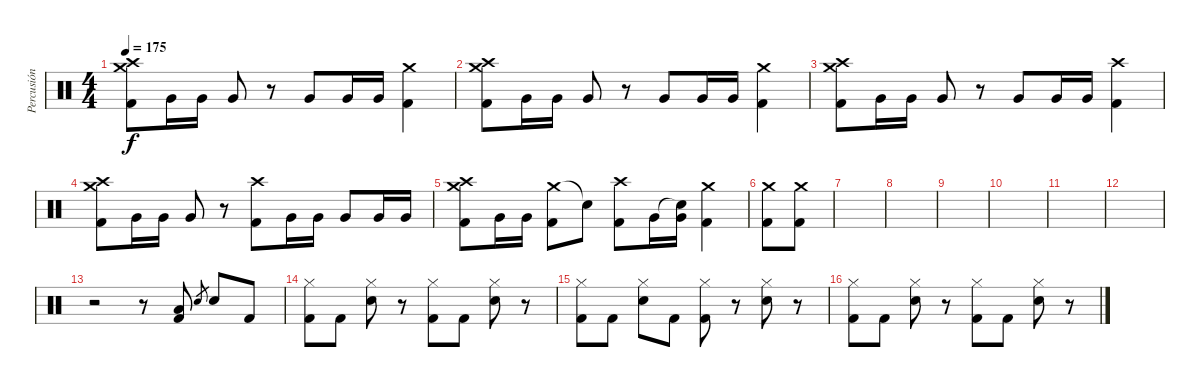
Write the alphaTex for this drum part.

\track ("Percusión" "Percusión") {instrument percussion}
\staff {score}
\articulation defaults
\ts (4 4)
\tempo 175
\clef neutral
\ks c
("Crash high (hit)" "Crash medium (hit)" "Kick (hit) 2").8{dy f} "Very Low Tom (hit)".16 "Very Low Tom (hit)".16 "Very Low Tom (hit)".8 r.8 "Very Low Tom (hit)".8 "Very Low Tom (hit)".16 "Very Low Tom (hit)".16 ("Crash medium (hit)" "Kick (hit) 2").4 |
("Crash high (hit)" "Crash medium (hit)" "Kick (hit) 2").8 "Very Low Tom (hit)".16 "Very Low Tom (hit)".16 "Very Low Tom (hit)".8 r.8 "Very Low Tom (hit)".8 "Very Low Tom (hit)".16 "Very Low Tom (hit)".16 ("Crash medium (hit)" "Kick (hit) 2").4 |
("Crash high (hit)" "Crash medium (hit)" "Kick (hit) 2").8 "Very Low Tom (hit)".16 "Very Low Tom (hit)".16 "Very Low Tom (hit)".8 r.8 "Very Low Tom (hit)".8 "Very Low Tom (hit)".16 "Very Low Tom (hit)".16 ("Crash high (hit)" "Kick (hit) 2").4 |
("Crash high (hit)" "Crash medium (hit)" "Kick (hit) 2").8 "Very Low Tom (hit)".16 "Very Low Tom (hit)".16 "Very Low Tom (hit)".8 r.8 ("Crash high (hit)" "Kick (hit) 2").8 "Very Low Tom (hit)".16 "Very Low Tom (hit)".16 "Very Low Tom (hit)".8 "Very Low Tom (hit)".16 "Very Low Tom (hit)".16 |
("Crash high (hit)" "Crash medium (hit)" "Kick (hit) 2").8 "Very Low Tom (hit)".16 "Very Low Tom (hit)".16 ("Crash medium (hit)" "Kick (hit) 2").8 "Snare (hit)"{t}.8 ("Crash high (hit)" "Kick (hit) 2").8 "Very Low Tom (hit)".16 ("Snare (hit)"{t} "Very Low Tom (hit)").16 ("Crash medium (hit)" "Kick (hit) 2").4 |
("Crash medium (hit)" "Kick (hit) 2").8 ("Crash medium (hit)" "Kick (hit) 2").8 |
|
|
|
|
|
|
r.2 r.8 ("Low Tom (hit)" "Kick (hit) 2").8{volume 13} "Electric Snare (hit)".8{gr} "Electric Snare (hit)".8 "Kick (hit) 2".8 |
("Hi-Hat (closed)" "Kick (hit) 2").8 "Kick (hit) 2".8 ("Hi-Hat (closed)" "Electric Snare (hit)").8 r.8 ("Hi-Hat (closed)" "Kick (hit) 2").8 "Kick (hit) 2".8 ("Hi-Hat (closed)" "Electric Snare (hit)").8 r.8 |
("Hi-Hat (closed)" "Kick (hit) 2").8 "Kick (hit) 2".8 ("Hi-Hat (closed)" "Electric Snare (hit)").8 "Kick (hit) 2".8 ("Hi-Hat (closed)" "Kick (hit) 2").8 r.8 ("Hi-Hat (closed)" "Electric Snare (hit)").8 r.8 |
("Hi-Hat (closed)" "Kick (hit) 2").8 "Kick (hit) 2".8 ("Hi-Hat (closed)" "Electric Snare (hit)").8 r.8 ("Hi-Hat (closed)" "Kick (hit) 2").8 "Kick (hit) 2".8 ("Hi-Hat (closed)" "Electric Snare (hit)").8 r.8
